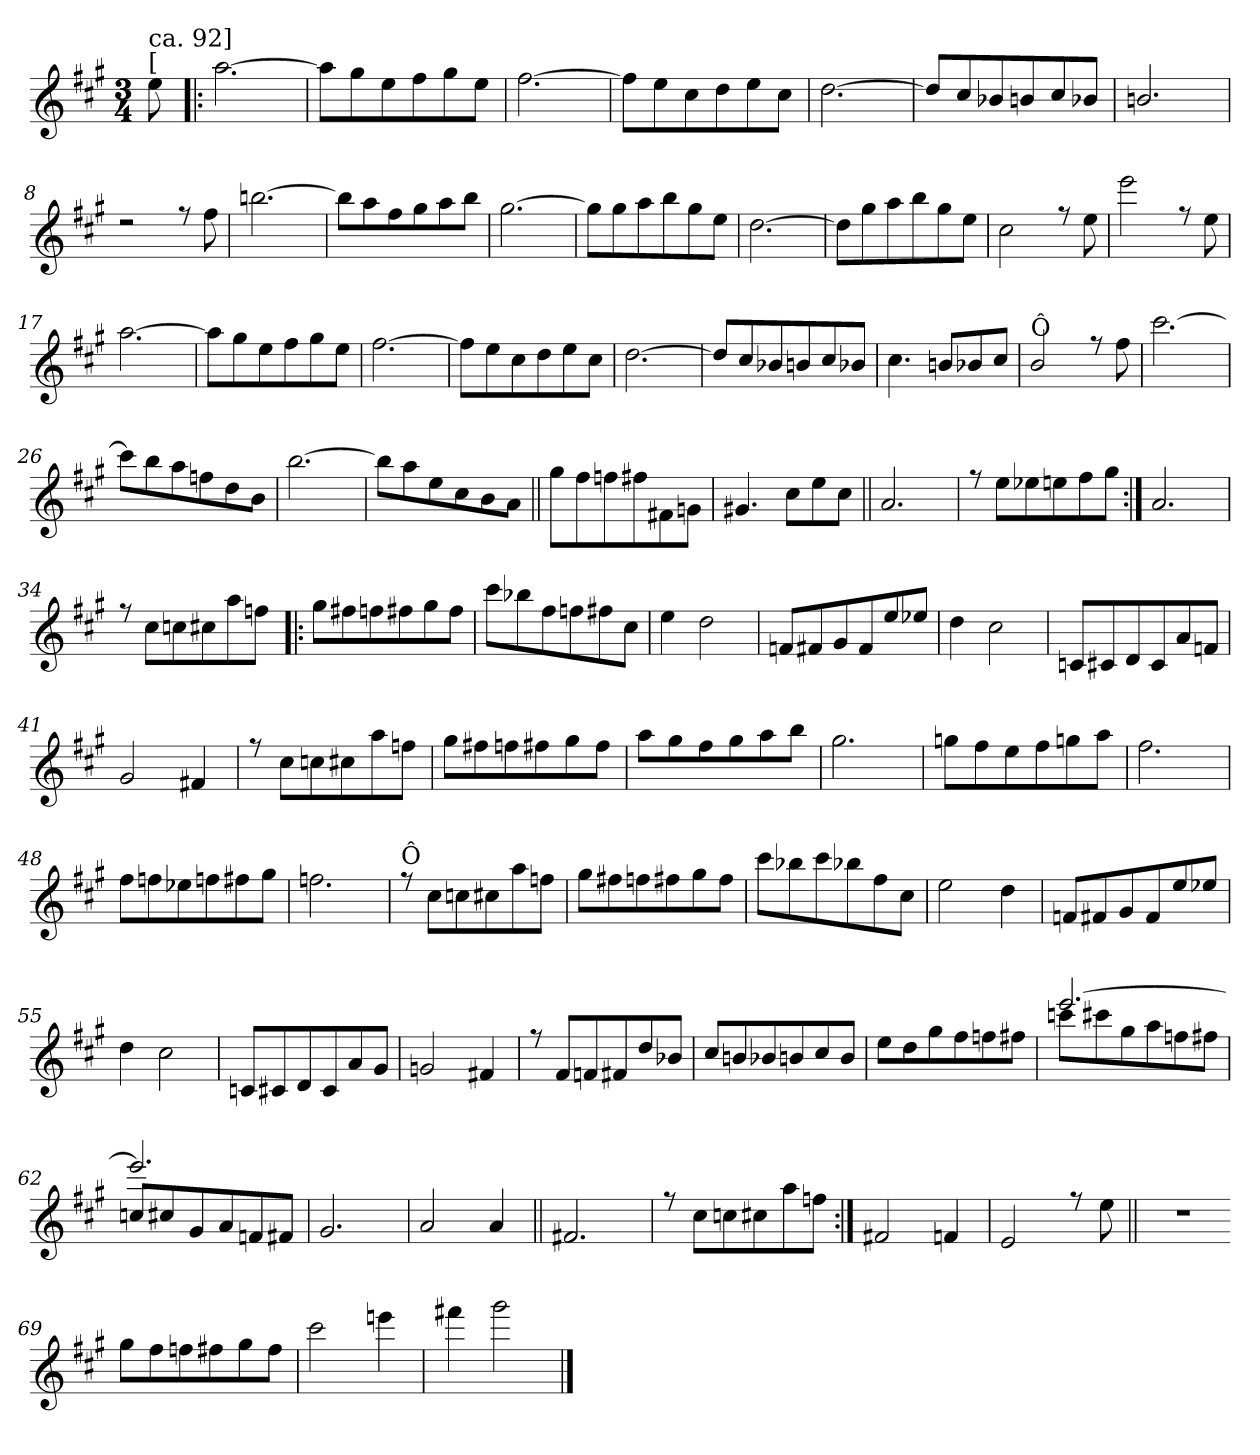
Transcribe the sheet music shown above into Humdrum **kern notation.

**kern
*part1
*staff1
*clefG2
*k[f#c#g#]
*A:
*M3/4
=
!LO:TX:a:t=[
!LO:TX:a:t=ca. 92]
8ee\
=1!|:
*^
[<2.aa\	2.ryy
=2	=2
8aa\L]	2.ryy
8gg#\	.
8ee\	.
8ff#\	.
8gg#\	.
8ee\J	.
=3	=3
[<2.ff#\	2.ryy
=4	=4
8ff#\L]	2.ryy
8ee\	.
8cc#\	.
8dd\	.
8ee\	.
8cc#\J	.
!!LO:LB:g=z	!!
=5	=5
[<2.dd\	2.ryy
=6	=6
8dd/L]	2.ryy
8cc#/	.
8b-X/	.
8bn/	.
8cc#/	.
8b-X/J	.
=7	=7
2.bn/	2.ryy
=8	=8
2ree	2.ryy
8ree	.
8ff#\	.
=9	=9
[<2.bbn\	2.ryy
!!LO:LB:g=z	!!
=10	=10
8bb\L]	2.ryy
8aa\	.
8ff#\	.
8gg#\	.
8aa\	.
8bb\J	.
=11	=11
[<2.gg#\	2.ryy
=12	=12
8gg#\L]	2.ryy
8gg#\	.
8aa\	.
8bb\	.
8gg#\	.
8ee\J	.
=13	=13
[<2.dd\	2.ryy
=14	=14
8dd\L]	2.ryy
8gg#\	.
8aa\	.
8bb\	.
8gg#\	.
8ee\J	.
!!LO:LB:g=z	!!
=15	=15
2cc#\	2.ryy
8ree	.
8ee\	.
=16	=16
2eee\	2.ryy
8ree	.
8ee\	.
=17	=17
[<2.aa\	2.ryy
=18	=18
8aa\L]	2.ryy
8gg#\	.
8ee\	.
8ff#\	.
8gg#\	.
8ee\J	.
=19	=19
[<2.ff#\	2.ryy
!!LO:LB:g=z	!!
=20	=20
8ff#\L]	2.ryy
8ee\	.
8cc#\	.
8dd\	.
8ee\	.
8cc#\J	.
=21	=21
[<2.dd\	2.ryy
=22	=22
8dd/L]	2.ryy
8cc#/	.
8b-X/	.
8bn/	.
8cc#/	.
8b-X/J	.
=23	=23
4.cc#\	2.ryy
8bn/L	.
8b-X/	.
8cc#/J	.
!!LO:LB:g=z	!!
=24	=24
!LO:TX:a:t=Ô	!
2b/	2.ryy
8ree	.
8ff#\	.
=25	=25
[<2.ccc#\	2.ryy
=26	=26
8ccc#\L]	2.ryy
8bb\	.
8aa\	.
8ffn\	.
8dd\	.
8b\J	.
=27	=27
[<2.bb\	2.ryy
=28	=28
8bb\L]	2.ryy
8aa\	.
8ee\	.
8cc#\	.
8b\	.
8a\J	.
!!LO:LB:g=z	!!
=29||	=29||
8gg#\L	2.ryy
8ff#\	.
8ffn\	.
8ff#X\	.
8f#X\	.
8gn\J	.
=30	=30
4.g#X/	2.ryy
8cc#\L	.
8ee\	.
8cc#\J	.
=31||	=31||
2.a/	2.ryy
=32	=32
8ree	2.ryy
8ee\L	.
8ee-X\	.
8een\	.
8ff#\	.
8gg#\J	.
!!LO:LB:g=z	!!
=33:|!	=33:|!
2.a/	2.ryy
=34	=34
8ree	2.ryy
8cc#\L	.
8ccn\	.
8cc#X\	.
8aa\	.
8ffn\J	.
=35!|:	=35!|:
8gg#\L	2.ryy
8ff#X\	.
8ffn\	.
8ff#X\	.
8gg#\	.
8ff#\J	.
=36	=36
8ccc#\L	2.ryy
8bb-X\	.
8ff#\	.
8ffn\	.
8ff#X\	.
8cc#\J	.
!!LO:PB:g=z	!!
=37	=37
4ee\	2.ryy
2dd\	.
=38	=38
8fn/L	2.ryy
8f#X/	.
8g#/	.
8f#/	.
8ee/	.
8ee-X/J	.
=39	=39
4dd\	2.ryy
2cc#\	.
=40	=40
8cn/L	2.ryy
8c#X/	.
8d/	.
8c#/	.
8a/	.
8fn/J	.
=41	=41
2g#/	2.ryy
4f#X/	.
!!LO:LB:g=z	!!
=42	=42
8ree	2.ryy
8cc#\L	.
8ccn\	.
8cc#X\	.
8aa\	.
8ffn\J	.
=43	=43
8gg#\L	2.ryy
8ff#X\	.
8ffn\	.
8ff#X\	.
8gg#\	.
8ff#\J	.
=44	=44
8aa\L	2.ryy
8gg#\	.
8ff#\	.
8gg#\	.
8aa\	.
8bb\J	.
=45	=45
2.gg#\	2.ryy
!!LO:LB:g=z	!!
=46	=46
8ggn\L	2.ryy
8ff#\	.
8ee\	.
8ff#\	.
8ggn\	.
8aa\J	.
=47	=47
2.ff#\	2.ryy
=48	=48
8ff#\L	2.ryy
8ffn\	.
8ee-X\	.
8ffn\	.
8ff#X\	.
8gg#\J	.
=49	=49
2.ffn\	2.ryy
=50	=50
!LO:TX:a:t=Ô	!
8ree	2.ryy
8cc#\L	.
8ccn\	.
8cc#X\	.
8aa\	.
8ffn\J	.
!!LO:LB:g=z	!!
=51	=51
8gg#\L	2.ryy
8ff#X\	.
8ffn\	.
8ff#X\	.
8gg#\	.
8ff#\J	.
=52	=52
8ccc#\L	2.ryy
8bb-X\	.
8ccc#\	.
8bb-X\	.
8ff#\	.
8cc#\J	.
=53	=53
2ee\	2.ryy
4dd\	.
=54	=54
8fn/L	2.ryy
8f#X/	.
8g#/	.
8f#/	.
8ee/	.
8ee-X/J	.
!!LO:LB:g=z	!!
=55	=55
4dd\	2.ryy
2cc#\	.
=56	=56
8cn/L	2.ryy
8c#X/	.
8d/	.
8c#/	.
8a/	.
8g#/J	.
=57	=57
2gn/	2.ryy
4f#X/	.
=58	=58
8ree	2.ryy
8f#/L	.
8fn/	.
8f#X/	.
8dd/	.
8b-X/J	.
=59	=59
8cc#/L	2.ryy
8bn/	.
8b-X/	.
8bn/	.
8cc#/	.
8b/J	.
!!LO:LB:g=z	!!
=60	=60
8ee\L	2.ryy
8dd\	.
8gg#\	.
8ff#\	.
8ffn\	.
8ff#X\J	.
=61	=61
*	*^
!	!	!LO:N:head=open
8cccn\L	2.ryy	[>2.eee!/
8ccc#X\	.	.
8gg#\	.	.
8aa\	.	.
8ffn\	.	.
8ff#X\J	.	.
=62	=62	=62
!	!	!LO:N:head=open
8ccn/L	2.ryy	2.eee!/]
8cc#X/	.	.
8g#/	.	.
8a/	.	.
8fn/	.	.
8f#X/J	.	.
*	*v	*v
=63	=63
2.g#/	2.ryy
=64	=64
2a/	2.ryy
4a/	.
!!LO:LB:g=z	!!
=65||	=65||
2.f#X/	2.ryy
=66	=66
8ree	2.ryy
8cc#\L	.
8ccn\	.
8cc#X\	.
8aa\	.
8ffn\J	.
=67:|!	=67:|!
2f#X/	2.ryy
4fn/	.
=68	=68
2e/	2.ryy
8ree	.
8ee\	.
*v	*v
=68X681||
2.r
!!LO:LB:g=z
=69-
*^
8gg#\L	2.ryy
8ff#\	.
8ffn\	.
8ff#X\	.
8gg#\	.
8ff#\J	.
=70	=70
2ccc#\	2.ryy
4eeen\	.
=71	=71
4fff#X\	2.ryy
2ggg#\	.
*v	*v
==
*-
